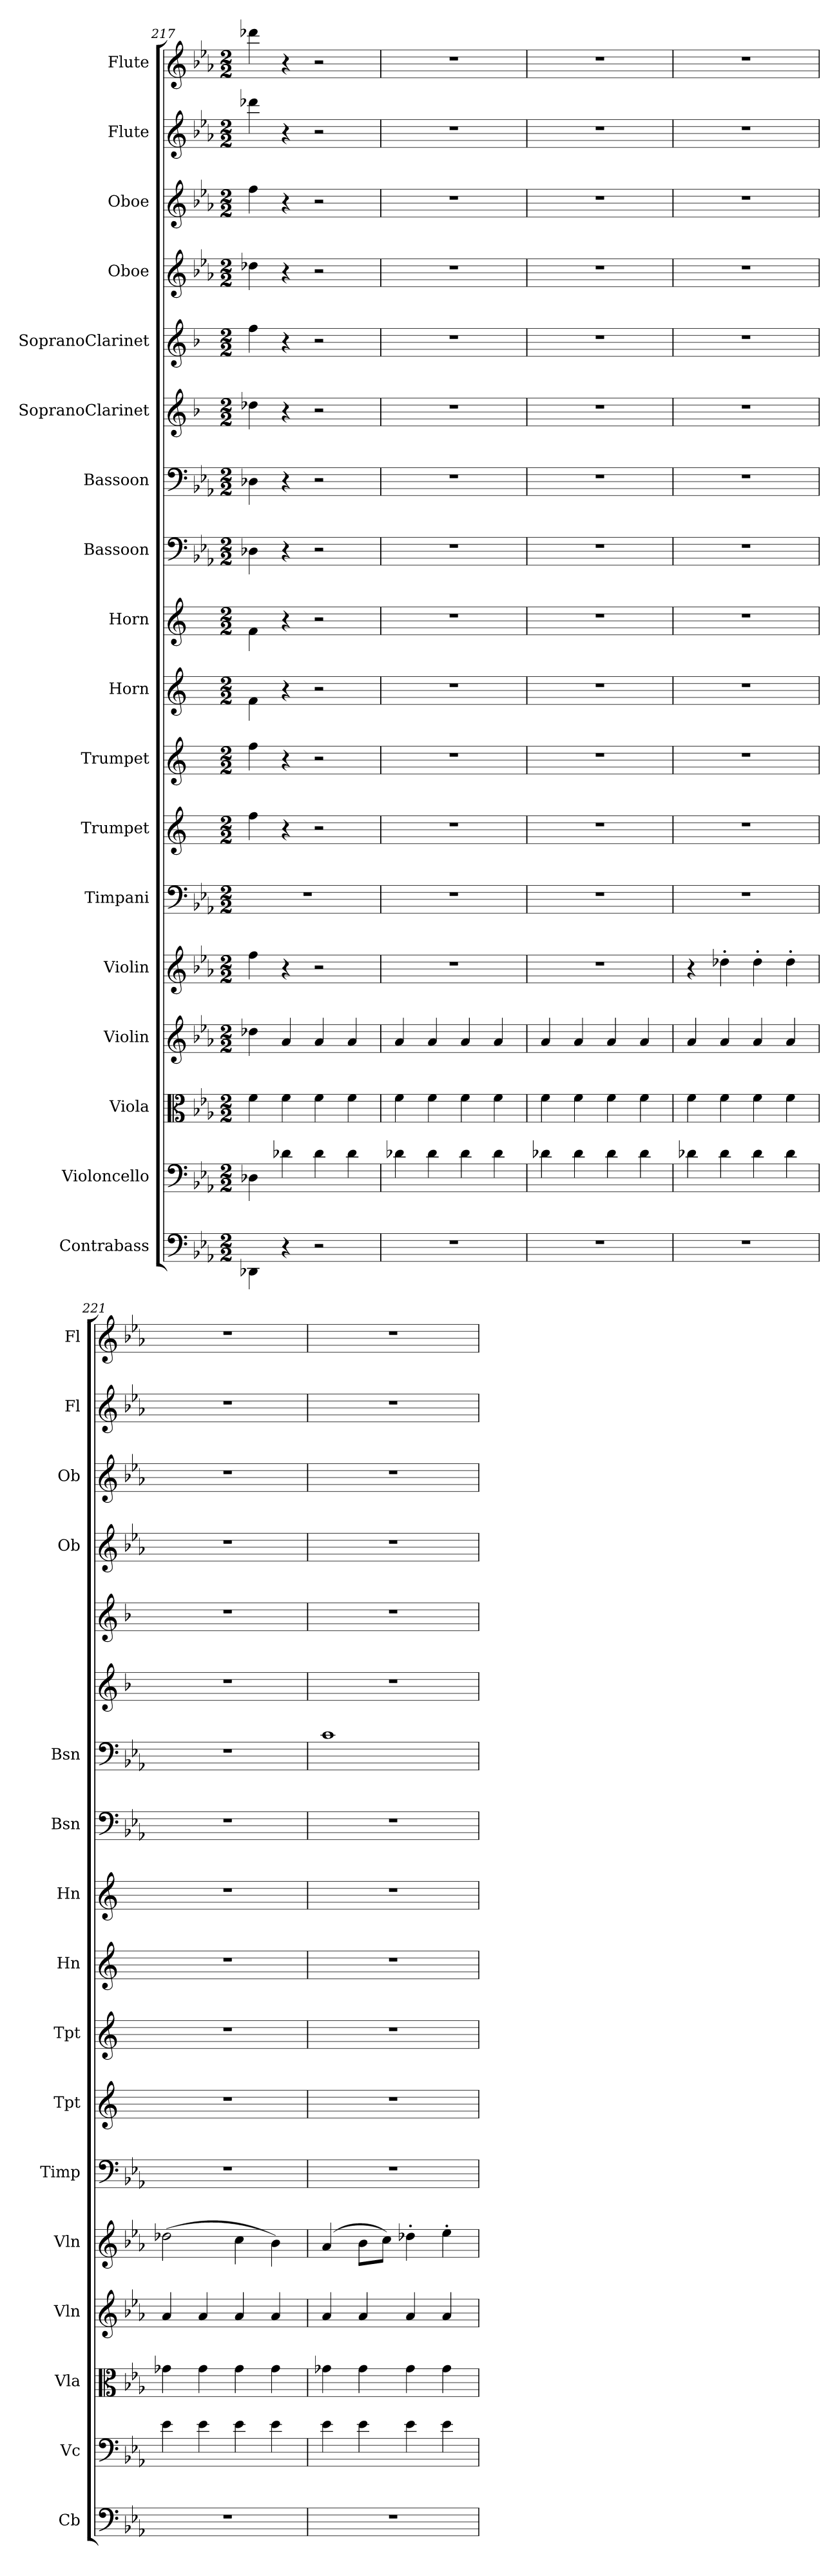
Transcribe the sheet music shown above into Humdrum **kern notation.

**kern	**kern	**kern	**kern	**kern	**kern	**kern	**kern	**kern	**kern	**kern	**kern	**kern	**kern	**kern	**kern	**kern	**kern
*part18	*part17	*part16	*part15	*part14	*part13	*part12	*part11	*part10	*part9	*part8	*part7	*part6	*part5	*part4	*part3	*part2	*part1
*staff18	*staff17	*staff16	*staff15	*staff14	*staff13	*staff12	*staff11	*staff10	*staff9	*staff8	*staff7	*staff6	*staff5	*staff4	*staff3	*staff2	*staff1
*I"Contrabass	*I"Violoncello	*I"Viola	*I"Violin	*I"Violin	*I"Timpani	*I"Trumpet	*I"Trumpet	*I"Horn	*I"Horn	*I"Bassoon	*I"Bassoon	*I"SopranoClarinet	*I"SopranoClarinet	*I"Oboe	*I"Oboe	*I"Flute	*I"Flute
*I'Cb	*I'Vc	*I'Vla	*I'Vln	*I'Vln	*I'Timp	*I'Tpt	*I'Tpt	*I'Hn	*I'Hn	*I'Bsn	*I'Bsn	*	*	*I'Ob	*I'Ob	*I'Fl	*I'Fl
*clefF4	*clefF4	*clefC3	*clefG2	*clefG2	*clefF4	*clefG2	*clefG2	*clefG2	*clefG2	*clefF4	*clefF4	*clefG2	*clefG2	*clefG2	*clefG2	*clefG2	*clefG2
*k[b-e-a-]	*k[b-e-a-]	*k[b-e-a-]	*k[b-e-a-]	*k[b-e-a-]	*k[b-e-a-]	*k[]	*k[]	*k[]	*k[]	*k[b-e-a-]	*k[b-e-a-]	*k[b-]	*k[b-]	*k[b-e-a-]	*k[b-e-a-]	*k[b-e-a-]	*k[b-e-a-]
*M2/2	*M2/2	*M2/2	*M2/2	*M2/2	*M2/2	*M2/2	*M2/2	*M2/2	*M2/2	*M2/2	*M2/2	*M2/2	*M2/2	*M2/2	*M2/2	*M2/2	*M2/2
=217	=217	=217	=217	=217	=217	=217	=217	=217	=217	=217	=217	=217	=217	=217	=217	=217	=217
4DD-X\	4D-X\	4f\	4dd-X\	4ff\	1r	4ff\	4ff\	4f\	4f\	4D-X\	4D-X\	4dd-X\	4ff\	4dd-X\	4ff\	4ddd-X\	4ddd-X\
4r	4d-X\	4f\	4a-/	4r	.	4r	4r	4r	4r	4r	4r	4r	4r	4r	4r	4r	4r
2r	4d-\	4f\	4a-/	2r	.	2r	2r	2r	2r	2r	2r	2r	2r	2r	2r	2r	2r
.	4d-\	4f\	4a-/	.	.	.	.	.	.	.	.	.	.	.	.	.	.
=218	=218	=218	=218	=218	=218	=218	=218	=218	=218	=218	=218	=218	=218	=218	=218	=218	=218
1r	4d-X\	4f\	4a-/	1r	1r	1r	1r	1r	1r	1r	1r	1r	1r	1r	1r	1r	1r
.	4d-\	4f\	4a-/	.	.	.	.	.	.	.	.	.	.	.	.	.	.
.	4d-\	4f\	4a-/	.	.	.	.	.	.	.	.	.	.	.	.	.	.
.	4d-\	4f\	4a-/	.	.	.	.	.	.	.	.	.	.	.	.	.	.
=219	=219	=219	=219	=219	=219	=219	=219	=219	=219	=219	=219	=219	=219	=219	=219	=219	=219
1r	4d-X\	4f\	4a-/	1r	1r	1r	1r	1r	1r	1r	1r	1r	1r	1r	1r	1r	1r
.	4d-\	4f\	4a-/	.	.	.	.	.	.	.	.	.	.	.	.	.	.
.	4d-\	4f\	4a-/	.	.	.	.	.	.	.	.	.	.	.	.	.	.
.	4d-\	4f\	4a-/	.	.	.	.	.	.	.	.	.	.	.	.	.	.
=220	=220	=220	=220	=220	=220	=220	=220	=220	=220	=220	=220	=220	=220	=220	=220	=220	=220
1r	4d-X\	4f\	4a-/	4r	1r	1r	1r	1r	1r	1r	1r	1r	1r	1r	1r	1r	1r
.	4d-\	4f\	4a-/	4dd-X'\	.	.	.	.	.	.	.	.	.	.	.	.	.
.	4d-\	4f\	4a-/	4dd-'\	.	.	.	.	.	.	.	.	.	.	.	.	.
.	4d-\	4f\	4a-/	4dd-'\	.	.	.	.	.	.	.	.	.	.	.	.	.
=221	=221	=221	=221	=221	=221	=221	=221	=221	=221	=221	=221	=221	=221	=221	=221	=221	=221
1r	4e-\	4g-X\	4a-/	(2dd-X\	1r	1r	1r	1r	1r	1r	1r	1r	1r	1r	1r	1r	1r
.	4e-\	4g-\	4a-/	.	.	.	.	.	.	.	.	.	.	.	.	.	.
.	4e-\	4g-\	4a-/	4cc\	.	.	.	.	.	.	.	.	.	.	.	.	.
.	4e-\	4g-\	4a-/	4b-\)	.	.	.	.	.	.	.	.	.	.	.	.	.
=222	=222	=222	=222	=222	=222	=222	=222	=222	=222	=222	=222	=222	=222	=222	=222	=222	=222
1r	4e-\	4g-X\	4a-/	(4a-/	1r	1r	1r	1r	1r	1r	1c\	1r	1r	1r	1r	1r	1r
.	4e-\	4g-\	4a-/	8b-\L	.	.	.	.	.	.	.	.	.	.	.	.	.
.	.	.	.	8cc\J)	.	.	.	.	.	.	.	.	.	.	.	.	.
.	4e-\	4g-\	4a-/	4dd-X'\	.	.	.	.	.	.	.	.	.	.	.	.	.
.	4e-\	4g-\	4a-/	4ee-'\	.	.	.	.	.	.	.	.	.	.	.	.	.
=	=	=	=	=	=	=	=	=	=	=	=	=	=	=	=	=	=
*-	*-	*-	*-	*-	*-	*-	*-	*-	*-	*-	*-	*-	*-	*-	*-	*-	*-
